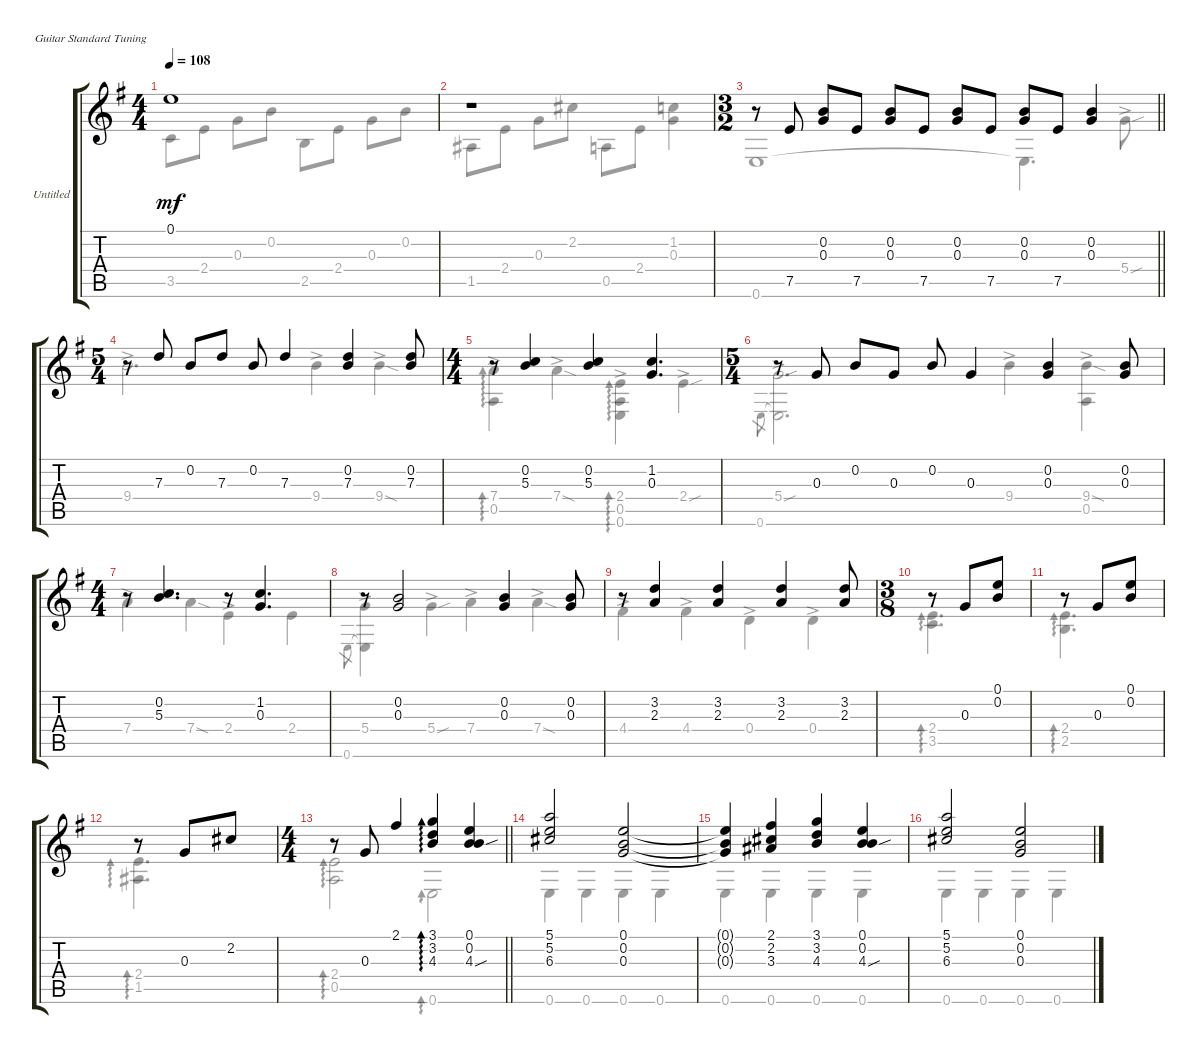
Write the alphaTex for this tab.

\bracketExtendMode groupsimilarinstruments
\firstSystemTrackNameOrientation horizontal
\otherSystemsTrackNameOrientation horizontal
\track ("Untitled" "Untitled") {instrument acousticguitarnylon}
\staff {score tabs}
\tuning (E4 B3 G3 D3 A2 E2)
\voice
\ts (4 4)
\tempo 108
\clef g2
\ks eminor
0.1.1{dy mf} |
r.1 |
\ts (3 2)
\barLineRight lightlight
r.8 7.5.8 (0.2 0.3).8 7.5.8 (0.2 0.3).8 7.5.8 (0.2 0.3).8 7.5.8 (0.2 0.3).8 7.5.8 (0.2 0.3).4 |
\ts (5 4)
r.8 7.3.8 0.2.8 7.3.8 0.2.8 7.3.4 (7.3 0.2).4 (7.3 0.2).8 |
\ts (4 4)
r.8{ad 0} (5.3 0.2).4 (5.3 0.2).4 (1.2 0.3).4{d} |
\ts (5 4)
r.8 0.3.8 0.2.8 0.3.8 0.2.8 0.3.4 (0.2 0.3).4 (0.2 0.3).8 |
\ts (4 4)
r.8 (5.3 0.2).4{d} r.8 (1.2 0.3).4{d} |
r.8 (0.2 0.3).2 (0.2 0.3).4 (0.2 0.3).8 |
r.8 (3.2 2.3).4 (3.2 2.3).4 (3.2 2.3).4 (3.2 2.3).8 |
\ts (3 8)
r.8{ad 0} 0.3.8 (0.1 0.2).8 |
r.8{ad 0} 0.3.8 (0.1 0.2).8 |
r.8{ad 0} 0.3.8 2.2.8 |
\ts (4 4)
\barLineRight lightlight
r.8{ad 0} 0.3.8 2.1.4 (3.1 3.2 4.3).4{ad 0} (0.1 0.2 4.3{sou}).4 |
(5.1 5.2 6.3).2 (0.1 0.2 0.3).2 |
(0.1{t} 0.2{t} 0.3{t}).4 (2.1 2.2 3.3).4 (3.1 3.2 4.3).4 (0.1 0.2 4.3{sou}).4 |
(5.1 5.2 6.3).2 (0.1 0.2 0.3).2
\voice
\clef g2
\ottava regular
\simile none
\ks eminor
3.5.8{dy mf} 2.4.8 0.3.8 0.2.8 2.5.8 2.4.8 0.3.8 0.2.8 |
1.5.8 2.4.8 0.3.8 2.2.8 0.5.8 2.4.8 (1.2 0.3).4 |
\barLineRight lightlight
0.6.1 0.6{t}.4{d} 5.4{sou ac}.8 |
9.4{ac}.2{d} 9.4{ac}.4 9.4{sod ac}.4 |
(7.4{ac} 0.5{ac}).4{ad 0} 7.4{sod ac}.4 (2.4{ac} 0.5{ac} 0.6{ac}).4{ad 0} 2.4{sou ac}.4 |
0.6.8{gr} (5.4{sou ac} 0.6{ac t}).2{d} 9.4{ac}.4 (9.4{sod ac} 0.5{ac}).4 |
7.4{ac}.4 7.4{sod}.4 2.4{ac}.4 2.4.4 |
0.6.8{gr} (5.4{ac} 0.6{ac t}).4 5.4{sou ac}.4 7.4{ac}.4 7.4{sod ac}.4 |
4.4{ac}.4 4.4{ac}.4 0.4{ac}.4 0.4{ac}.4 |
(2.4 3.5).4{d ad 0} |
(2.4 2.5).4{d ad 0} |
(2.4 1.5).4{d ad 0} |
\barLineRight lightlight
(2.4 0.5).2{ad 0} 0.6.2{ad 0} |
0.6.4 0.6.4 0.6.4 0.6.4 |
0.6.4 0.6.4 0.6.4 0.6.4 |
0.6.4 0.6.4 0.6.4 0.6.4
